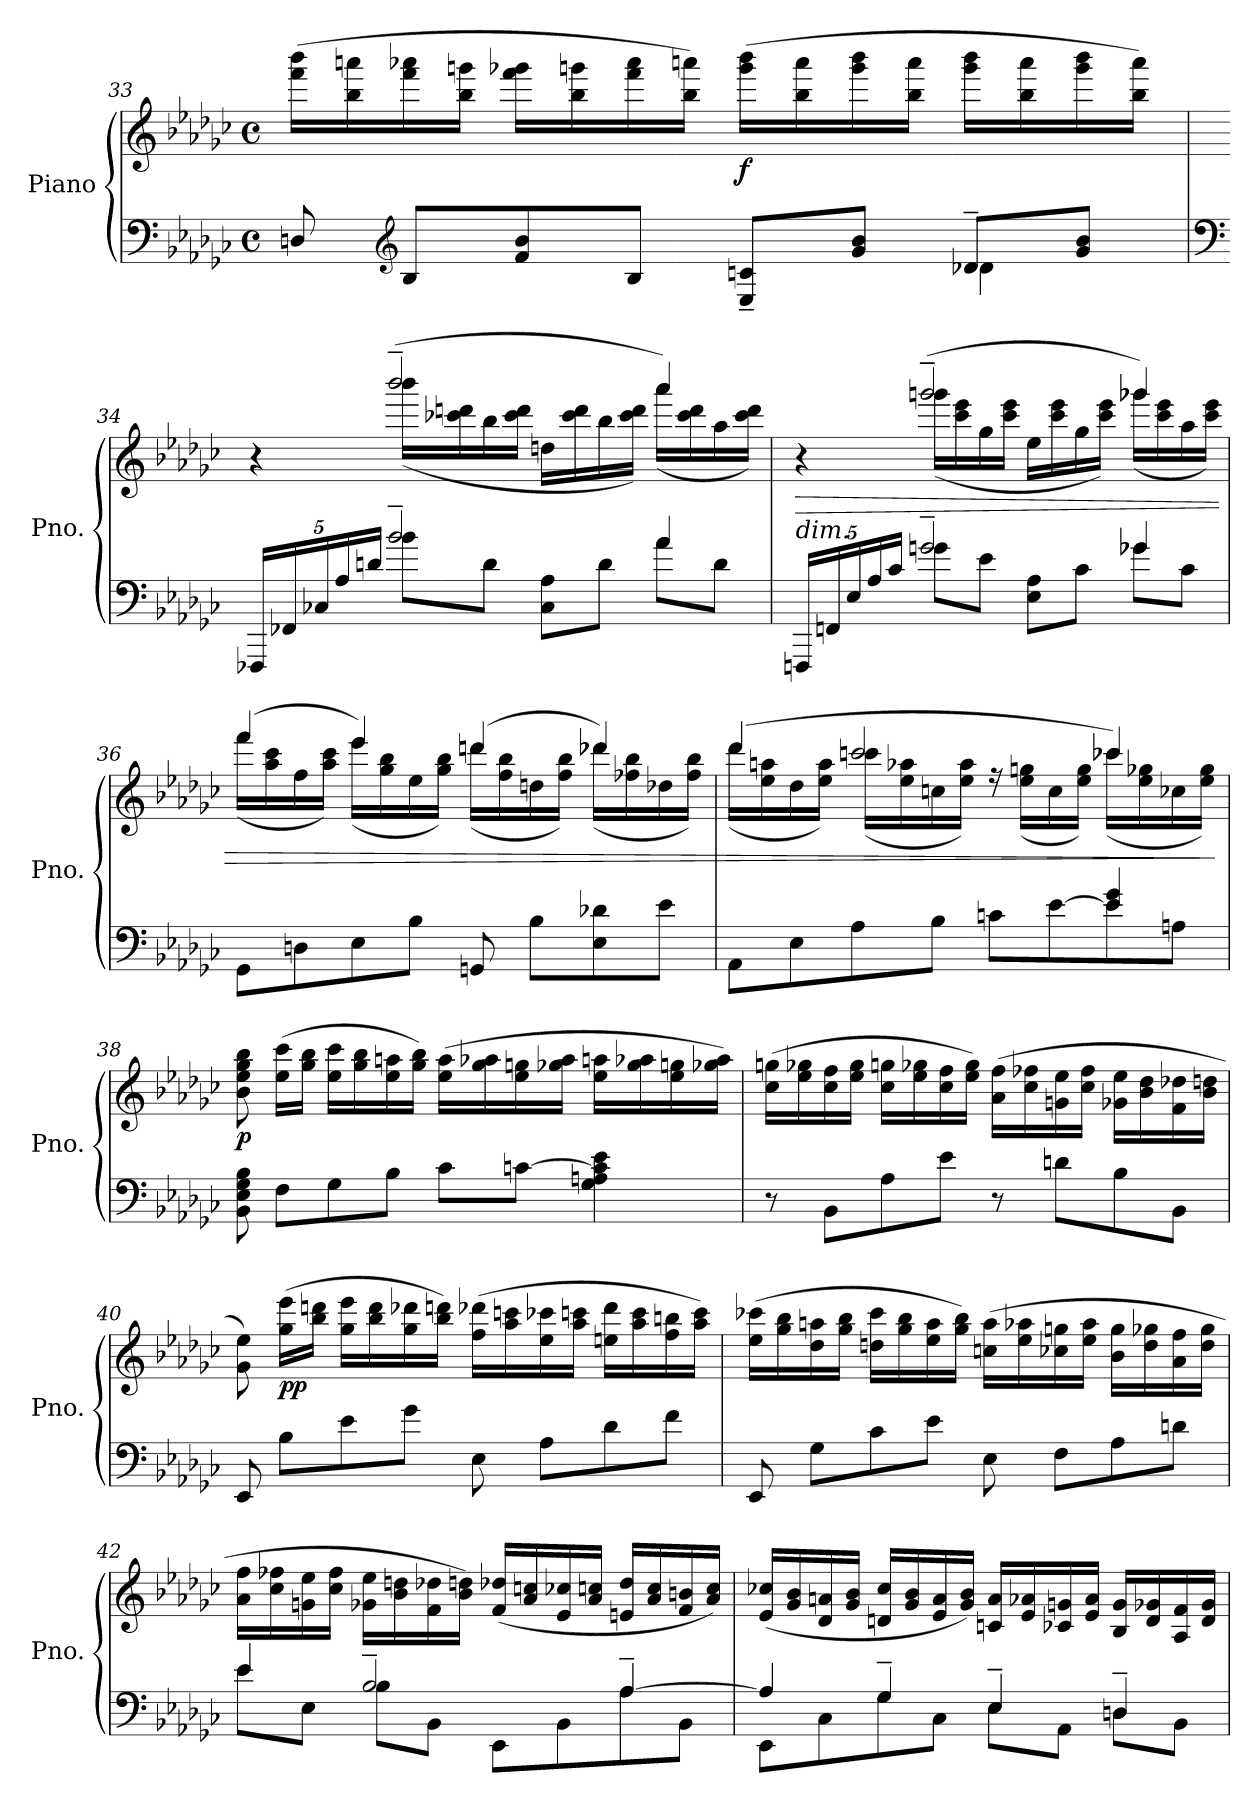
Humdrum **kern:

**kern	**kern	**dynam
*part1	*part1	*part1
*staff2	*staff1	*staff1/2
*I"Piano	*	*
*I'Pno.	*	*
*clefF4	*clefG2	*
*k[b-e-a-d-g-c-]	*k[b-e-a-d-g-c-]	*
*M4/4	*M4/4	*
*met(c)	*met(c)	*
=33	=33	=33
*^	*	*
8Dn/	2.ryy	(>16fff\ 16bbb-\LL	.
.	.	16bb-\ 16aaan\	.
*clefG2	*	*	*
8B-/L	.	16fff\ 16aaa-X\	.
.	.	16bb-\ 16gggn\JJ	.
8f/ 8b-/	.	16fff\ 16ggg-X\LL	.
.	.	16bb-\ 16gggn\	.
8B-/J	.	16fff\ 16aaa-\	.
.	.	16bb-\ 16aaan\JJ)	.
!	!	!	!LO:DY:b
8E-/~ 8cn/~L	.	(>16ggg\ 16bbb-\LL	f
.	.	16bb-\ 16aaa\	.
8g-/ 8b-/J	.	16ggg\ 16bbb-\	.
.	.	16bb-\ 16aaa\JJ	.
8d-X~/L	4d-\	16ggg\ 16bbb-\LL	.
.	.	16bb-\ 16aaa\	.
8g-/ 8b-/J	.	16ggg\ 16bbb-\	.
.	.	16bb-\ 16aaa\JJ)	.
!!LO:PB:g=z
=34	=34	=34	=34
*clefF4	*	*	*
*Xbrackettup	*	*	*
*	*	*^	*
20FFF-X/LL	4ryy	4r	4ryy	.
20FF-X/	.	.	.	.
20C-X/	.	.	.	.
20A-/	.	.	.	.
20dn/JJ	.	.	.	.
2b-~/	8b-\L	(>2bbb-~/	(<16bbb-\LL	.
.	.	.	16ccc-X\ 16dddn\	.
.	8d\J	.	16bb-\	.
.	.	.	16ccc-\ 16ddd\JJ	.
.	8C-\ 8A-\L	.	16ddn\LL	.
.	.	.	16ccc-\ 16ddd\	.
.	8d\J	.	16bb-\	.
.	.	.	16ccc-\ 16ddd\JJ)	.
4a-/	8a-\L	4aaa-/)	(<16aaa-\LL	.
.	.	.	16ccc-\ 16ddd\	.
.	8d\J	.	16aa-\	.
.	.	.	16ccc-\ 16ddd\JJ)	.
=35	=35	=35	=35	=35
!LO:TX:a:i:t=dim.	!	!	!	!
!	!	!	!	!LO:HP:b
20FFFn/LL	4ryy	4r	4ryy	>
20FFn/	.	.	.	.
20E-/	.	.	.	.
20A-/	.	.	.	.
20c-/JJ	.	.	.	.
2gn~/	8g\L	(>2gggn~/	(<16ggg\LL	.
.	.	.	16ccc-\ 16eee-\	.
.	8e-\J	.	16gg-\	.
.	.	.	16ccc-\ 16eee-\JJ	.
.	8E-\ 8A-\L	.	16ee-\LL	.
.	.	.	16ccc-\ 16eee-\	.
.	8c-\J	.	16gg-\	.
.	.	.	16ccc-\ 16eee-\JJ)	.
4g-X/	8g-\L	4ggg-X/)	(<16ggg-\LL	.
.	.	.	16ccc-\ 16eee-\	.
.	8c-\J	.	16aa-\	.
.	.	.	16ccc-\ 16eee-\JJ)	.
*v	*v	*	*	*
!!LO:PB:g=z	!!
=36	=36	=36	=36
8GG-\L	(>4fff/	(>16fff\LL	.
.	.	16aa-\ 16ccc-\	.
8Dn\	.	16ff\	.
.	.	16aa-\ 16ccc-\JJ)	.
8E-\	4eee-/)	(>16eee-\LL	.
.	.	16gg-\ 16bb-\	.
8B-\J	.	16ee-\	.
.	.	16gg-\ 16bb-\JJ)	.
8GGn/	(>4dddn/	(>16ddd\LL	.
.	.	16ff\ 16bb-\	.
8B-\L	.	16ddn\	.
.	.	16ff\ 16bb-\JJ)	.
8E-\ 8d-X\	4ddd-X/)	(>16ddd-\LL	.
.	.	16ff-X\ 16bb-\	.
8e-\J	.	16dd-X\	.
.	.	16ff-\ 16bb-\JJ)	.
=37	=37	=37	=37
*^	*	*	*
8AA-\L	2.ryy	(>4ddd-/	(>16ddd-\LL	.
.	.	.	16ee-\ 16aan\	.
8E-\	.	.	16dd-\	.
.	.	.	16ee-\ 16aa\JJ)	.
8A-\	.	2cccn/	(>16ccc\LL	.
.	.	.	16ee-\ 16aa-X\	.
8B-\J	.	.	16ccn\	.
.	.	.	16ee-\ 16aa-\JJ)	.
8cn\L	.	.	16rff	.
.	.	.	(>16ee-\ 16ggn\LL	.
[8e-\	.	.	16cc\	.
.	.	.	16ee-\ 16gg\JJ)	.
8e-\]	4e-/ 4g-/	4ccc-X/)	(>16ccc-\LL	.
.	.	.	16ee-\ 16gg-X\	.
8An\J	.	.	16cc-X\	.
.	.	.	16ee-\ 16gg-\JJ)	.
*v	*v	*	*	*
*	*v	*v	*
.	.	]
!!LO:LB:g=z
=38	=38	=38
!	!	!LO:DY:b
8BB-\ 8E-\ 8G-\ 8B-\	8b-\ 8ee-\ 8gg-\ 8bb-\	p
8F\L	(>16ee-\ 16ccc-\LL	.
.	16gg-\ 16bb-\JJ	.
8G-\	16ee-\ 16ccc-\LL	.
.	16gg-\ 16bb-\	.
8B-\J	16ee-\ 16aan\	.
.	16gg-\ 16bb-\JJ)	.
8c-\L	(>16ee-\ 16aa\LL	.
.	16gg-\ 16aa-X\	.
[8cn\J	16ee-\ 16ggn\	.
.	16gg-X\ 16aa-\JJ	.
4G-\ 4An\ 4c\] 4e-\	16ee-\ 16aan\LL	.
.	16gg-\ 16aa-X\	.
.	16ee-\ 16ggn\	.
.	16gg-X\ 16aa-\JJ)	.
=39	=39	=39
8r	(>16cc-\ 16ggn\LL	.
.	16ee-\ 16gg-X\	.
8BB-\L	16cc-\ 16ff\	.
.	16ee-\ 16gg-\JJ	.
8A-\	16cc-\ 16ggn\LL	.
.	16ee-\ 16gg-X\	.
8e-\J	16cc-\ 16ff\	.
.	16ee-\ 16gg-\JJ)	.
8r	(>16a-\ 16ff\LL	.
.	16cc-\ 16ff-X\	.
8dn\L	16gn\ 16ee-\	.
.	16cc-\ 16ff-\JJ	.
8B-\	16g-X\ 16ee-\LL	.
.	16b-\ 16dd-\	.
8BB-\J	16f\ 16dd-X\	.
.	16b-\ 16ddn\JJ	.
!!LO:LB:g=z
=40	=40	=40
8EE-/	8g-\ 8ee-\)	.
!	!	!LO:DY:b
8B-\L	(>16gg-\ 16eee-\LL	pp
.	16bb-\ 16dddn\JJ	.
8e-\	16gg-\ 16eee-\LL	.
.	16bb-\ 16ddd\	.
8g-\J	16gg-\ 16ddd-X\	.
.	16bb-\ 16dddn\JJ)	.
8E-\	(>16ff\ 16ddd-X\LL	.
.	16aa-\ 16cccn\	.
8A-\L	16ee-\ 16ccc-X\	.
.	16aa-\ 16cccn\JJ	.
8d-\	16een\ 16ddd-\LL	.
.	16aa-\ 16ccc\	.
8f\J	16ff\ 16bbn\	.
.	16aa-\ 16ccc\JJ)	.
=41	=41	=41
8EE-/	(>16ee-\ 16ccc-X\LL	.
.	16gg-\ 16bb-\	.
8G-\L	16dd-\ 16aan\	.
.	16gg-\ 16bb-\JJ	.
8c-\	16ddn\ 16ccc-\LL	.
.	16gg-\ 16bb-\	.
8e-\J	16ee-\ 16aa\	.
.	16gg-\ 16bb-\JJ)	.
8E-\	(>16ccn\ 16aa\LL	.
.	16ee-\ 16aa-X\	.
8F\L	16cc-X\ 16ggn\	.
.	16ee-\ 16aa-\JJ	.
8A-\	16b-\ 16gg\LL	.
.	16dd\ 16gg-X\	.
8dn\J	16a-\ 16ff\	.
.	16dd\ 16gg-\JJ	.
!!LO:LB:g=z
=42	=42	=42
*^	*	*
4e-/	8e-\L	16a-\ 16ff\LL	.
.	.	16cc-\ 16ff-X\	.
.	8E-\J	16gn\ 16ee-\	.
.	.	16cc-\ 16ff-\JJ	.
2B-~/	8B-\L	16g-X\ 16ee-\LL	.
.	.	16b-\ 16ddn\	.
.	8BB-\J	16f\ 16dd-X\	.
.	.	16b-\ 16ddn\JJ)	.
.	8EE-\L	(<16f/ 16dd-X/LL	.
.	.	16a-/ 16ccn/	.
.	8BB-\	16e-/ 16cc-X/	.
.	.	16a-/ 16ccn/JJ	.
[4A-~/	8A-\	16en/ 16dd-/LL	.
.	.	16a-/ 16cc/	.
.	8BB-\J	16f/ 16bn/	.
.	.	16a-/ 16cc/JJ)	.
=43	=43	=43	=43
4A-/]	8EE-\L	(<16e-/ 16cc-X/LL	.
.	.	16g-/ 16b-/	.
.	8C-\	16d-/ 16an/	.
.	.	16g-/ 16b-/JJ	.
4G-~/	8G-\	16dn/ 16cc-/LL	.
.	.	16g-/ 16b-/	.
.	8C-\J	16e-/ 16a/	.
.	.	16g-/ 16b-/JJ)	.
4E-~/	8E-\L	16cn/ 16a/LL	.
.	.	16e-/ 16a-X/	.
.	8AA-\J	16c-X/ 16gn/	.
.	.	16e-/ 16a-/JJ	.
4Dn~/	8D\L	16B-/ 16g/LL	.
.	.	16d/ 16g-X/	.
.	8BB-\J	16A-/ 16f/	.
.	.	16d/ 16g-/JJ	.
*v	*v	*	*
=	=	=
*-	*-	*-
